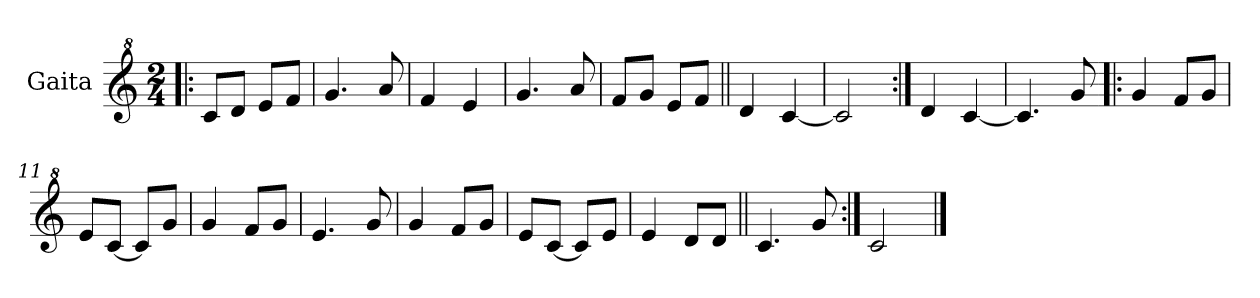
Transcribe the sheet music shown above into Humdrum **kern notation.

**kern
*part1
*staff1
*I"Gaita
*clefG^2
*k[]
*M2/4
*MM120
=1!|:
8cc/L
8dd/J
8ee/L
8ff/J
=2
4.gg/
8aa/
=3
4ff/
4ee/
=4
4.gg/
8aa/
=5
8ff/L
8gg/J
8ee/L
8ff/J
=6||
4dd/
[4cc/
=7
2cc/]
=8:|!
4dd/
[4cc/
=9
4.cc/]
8gg/
=10!|:
4gg/
8ff/L
8gg/J
=11
8ee/L
[8cc/J
8cc/L]
8gg/J
!!LO:LB:g=z
=12
4gg/
8ff/L
8gg/J
=13
4.ee/
8gg/
=14
4gg/
8ff/L
8gg/J
=15
8ee/L
[8cc/J
8cc/L]
8ee/J
=16
4ee/
8dd/L
8dd/J
=17||
4.cc/
8gg/
=18:|!
2cc/
==
*-
